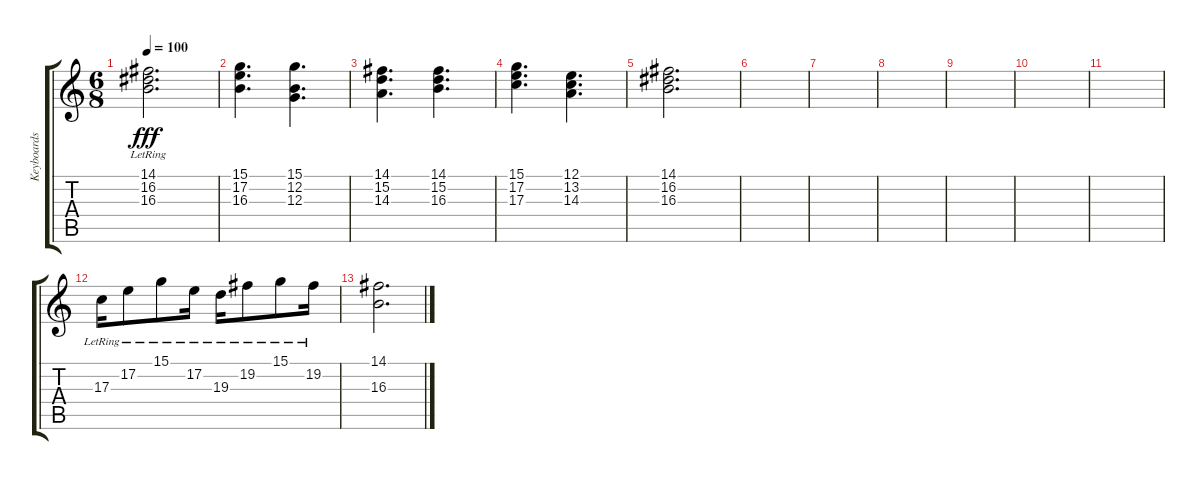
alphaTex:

\track ("Keyboards 1" "Keyboards ") {instrument acousticgrandpiano}
\staff {score tabs}
\tuning (E4 B3 G3 D3 A2 E2) {hide}
\ts (6 8)
\tempo 100
\clef g2
\ks c
(14.1{lr} 16.2{lr} 16.3{lr}).2{d dy fff} |
(15.1 17.2 16.3).4{d} (15.1 12.2 12.3).4{d} |
(14.1 15.2 14.3).4{d} (14.1 15.2 16.3).4{d} |
(15.1 17.2 17.3).4{d} (12.1 13.2 14.3).4{d} |
(14.1 16.2 16.3).2{d} |
|
|
|
|
|
|
17.3{lr}.16 17.2{lr}.8 15.1{lr}.8 17.2{lr}.16 19.3{lr}.16 19.2{lr}.8 15.1{lr}.8 19.2{lr}.16 |
(14.1 16.3).2{d}
